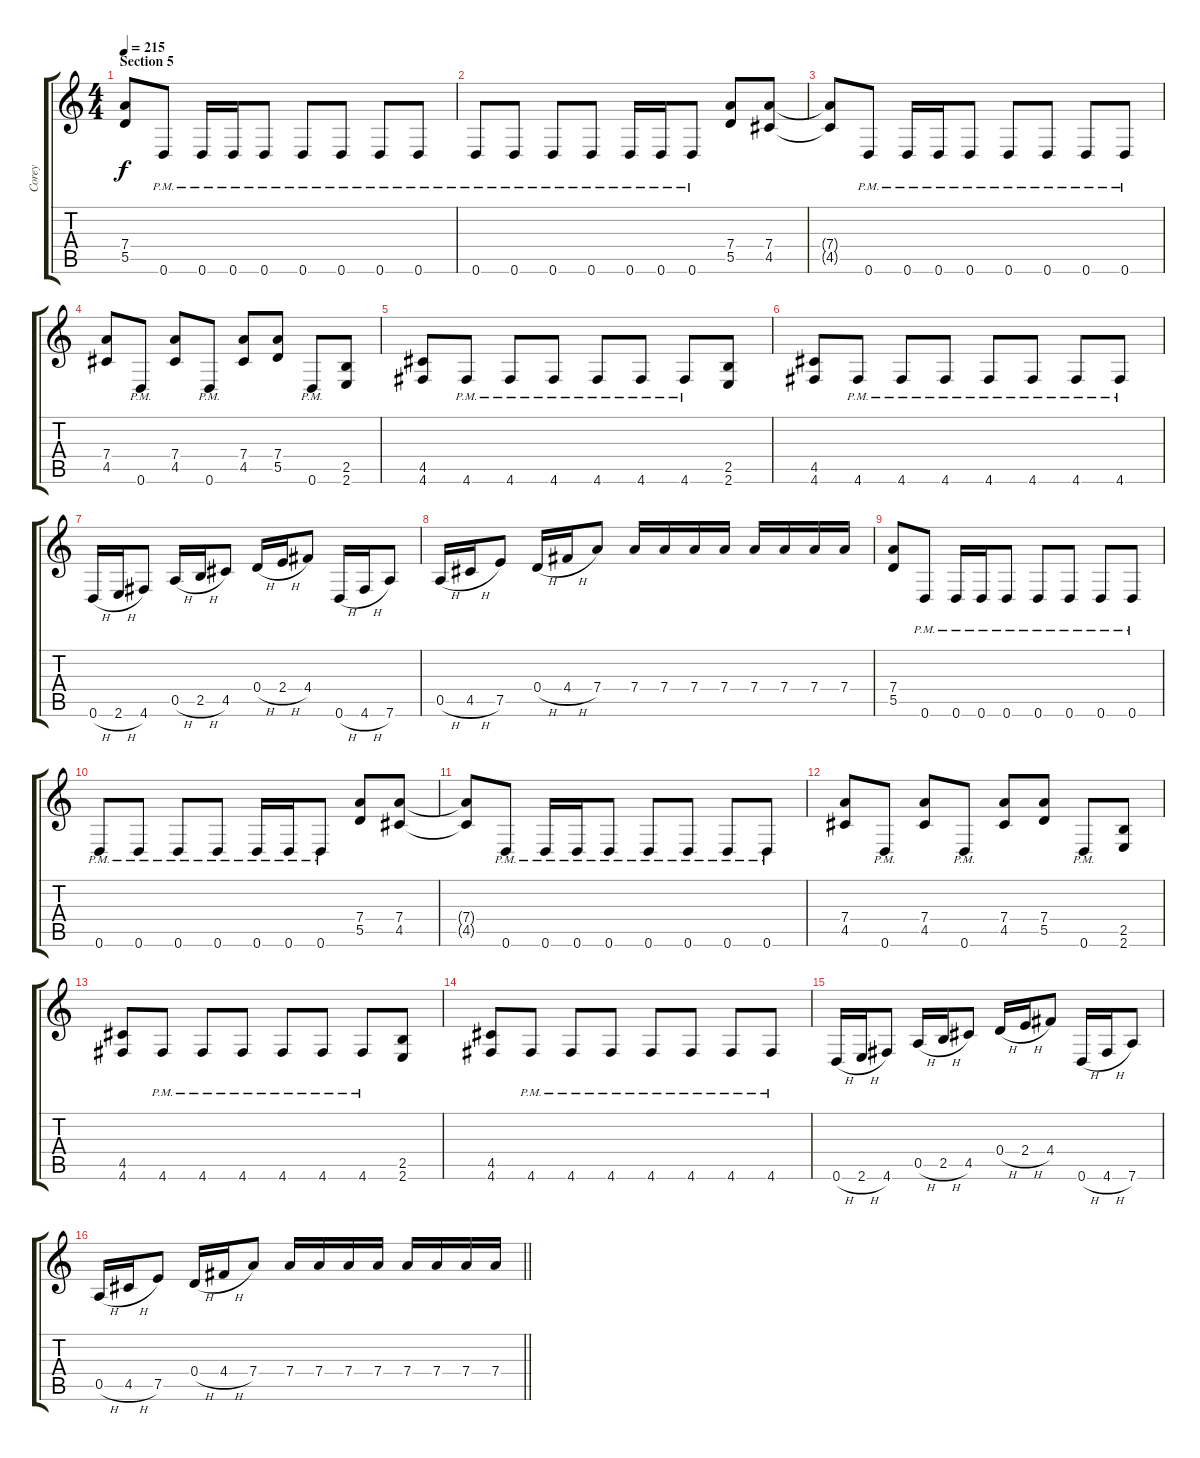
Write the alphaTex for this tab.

\track ("Corey" "Corey") {instrument distortionguitar}
\staff {score tabs}
\tuning (E4 B3 G3 D3 A2 D2) {hide}
\ts (4 4)
\section ("" "Section 5")
\tempo 215
\clef g2
\ks c
(7.4 5.5).8{dy f} 0.6{pm}.8 0.6{pm}.16 0.6{pm}.16 0.6{pm}.8 0.6{pm}.8 0.6{pm}.8 0.6{pm}.8 0.6{pm}.8 |
0.6{pm}.8 0.6{pm}.8 0.6{pm}.8 0.6{pm}.8 0.6{pm}.16 0.6{pm}.16 0.6{pm}.8 (7.4 5.5).8 (7.4 4.5).8 |
(7.4{t} 4.5{t}).8 0.6{pm}.8 0.6{pm}.16 0.6{pm}.16 0.6{pm}.8 0.6{pm}.8 0.6{pm}.8 0.6{pm}.8 0.6{pm}.8 |
(7.4 4.5).8 0.6{pm}.8 (7.4 4.5).8 0.6{pm}.8 (7.4 4.5).8 (7.4 5.5).8 0.6{pm}.8 (2.5 2.6).8 |
(4.5 4.6).8 4.6{pm}.8 4.6{pm}.8 4.6{pm}.8 4.6{pm}.8 4.6{pm}.8 4.6{pm}.8 (2.5 2.6).8 |
(4.5 4.6).8 4.6{pm}.8 4.6{pm}.8 4.6{pm}.8 4.6{pm}.8 4.6{pm}.8 4.6{pm}.8 4.6{pm}.8 |
0.6{h}.16 2.6{h}.16 4.6.8 0.5{h}.16 2.5{h}.16 4.5.8 0.4{h}.16 2.4{h}.16 4.4.8 0.6{h}.16 4.6{h}.16 7.6.8 |
0.5{h}.16 4.5{h}.16 7.5.8 0.4{h}.16 4.4{h}.16 7.4.8 7.4.16 7.4.16 7.4.16 7.4.16 7.4.16 7.4.16 7.4.16 7.4.16 |
(7.4 5.5).8 0.6{pm}.8 0.6{pm}.16 0.6{pm}.16 0.6{pm}.8 0.6{pm}.8 0.6{pm}.8 0.6{pm}.8 0.6{pm}.8 |
0.6{pm}.8 0.6{pm}.8 0.6{pm}.8 0.6{pm}.8 0.6{pm}.16 0.6{pm}.16 0.6{pm}.8 (7.4 5.5).8 (7.4 4.5).8 |
(7.4{t} 4.5{t}).8 0.6{pm}.8 0.6{pm}.16 0.6{pm}.16 0.6{pm}.8 0.6{pm}.8 0.6{pm}.8 0.6{pm}.8 0.6{pm}.8 |
(7.4 4.5).8 0.6{pm}.8 (7.4 4.5).8 0.6{pm}.8 (7.4 4.5).8 (7.4 5.5).8 0.6{pm}.8 (2.5 2.6).8 |
(4.5 4.6).8 4.6{pm}.8 4.6{pm}.8 4.6{pm}.8 4.6{pm}.8 4.6{pm}.8 4.6{pm}.8 (2.5 2.6).8 |
(4.5 4.6).8 4.6{pm}.8 4.6{pm}.8 4.6{pm}.8 4.6{pm}.8 4.6{pm}.8 4.6{pm}.8 4.6{pm}.8 |
0.6{h}.16 2.6{h}.16 4.6.8 0.5{h}.16 2.5{h}.16 4.5.8 0.4{h}.16 2.4{h}.16 4.4.8 0.6{h}.16 4.6{h}.16 7.6.8 |
\barLineRight lightlight
0.5{h}.16 4.5{h}.16 7.5.8 0.4{h}.16 4.4{h}.16 7.4.8 7.4.16 7.4.16 7.4.16 7.4.16 7.4.16 7.4.16 7.4.16 7.4.16
